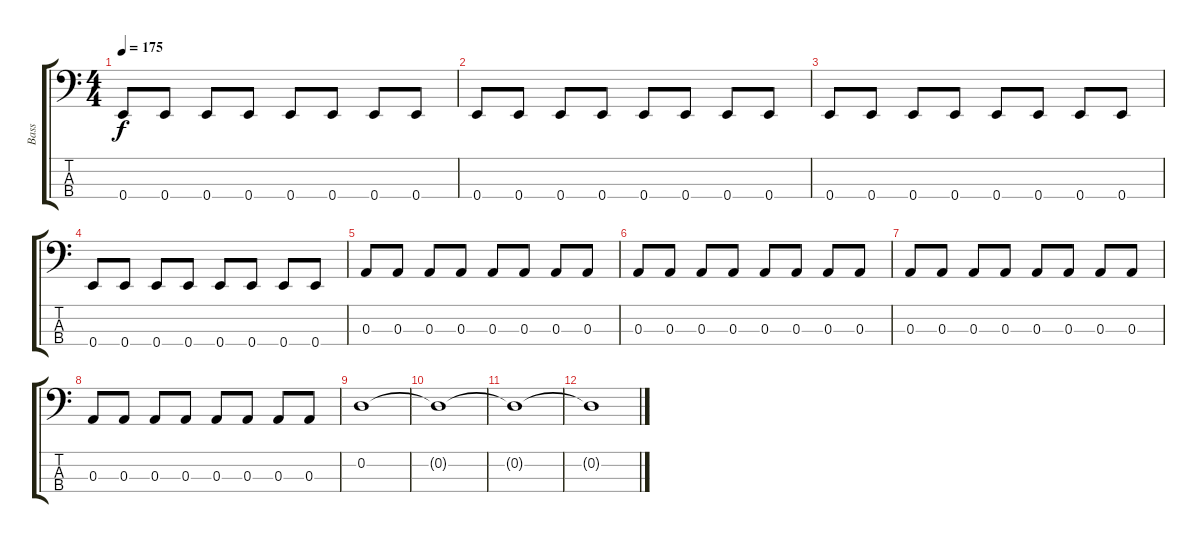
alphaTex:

\track ("Bass" "Bass") {instrument electricbassfinger}
\staff {score tabs}
\tuning (G2 D2 A1 E1) {hide}
\ts (4 4)
\tempo 175
\clef f4
\ks c
0.4.8{dy f} 0.4.8 0.4.8 0.4.8 0.4.8 0.4.8 0.4.8 0.4.8 |
0.4.8 0.4.8 0.4.8 0.4.8 0.4.8 0.4.8 0.4.8 0.4.8 |
0.4.8 0.4.8 0.4.8 0.4.8 0.4.8 0.4.8 0.4.8 0.4.8 |
0.4.8 0.4.8 0.4.8 0.4.8 0.4.8 0.4.8 0.4.8 0.4.8 |
0.3.8 0.3.8 0.3.8 0.3.8 0.3.8 0.3.8 0.3.8 0.3.8 |
0.3.8 0.3.8 0.3.8 0.3.8 0.3.8 0.3.8 0.3.8 0.3.8 |
0.3.8 0.3.8 0.3.8 0.3.8 0.3.8 0.3.8 0.3.8 0.3.8 |
0.3.8 0.3.8 0.3.8 0.3.8 0.3.8 0.3.8 0.3.8 0.3.8 |
0.2.1 |
0.2{t}.1 |
0.2{t}.1 |
0.2{t}.1
